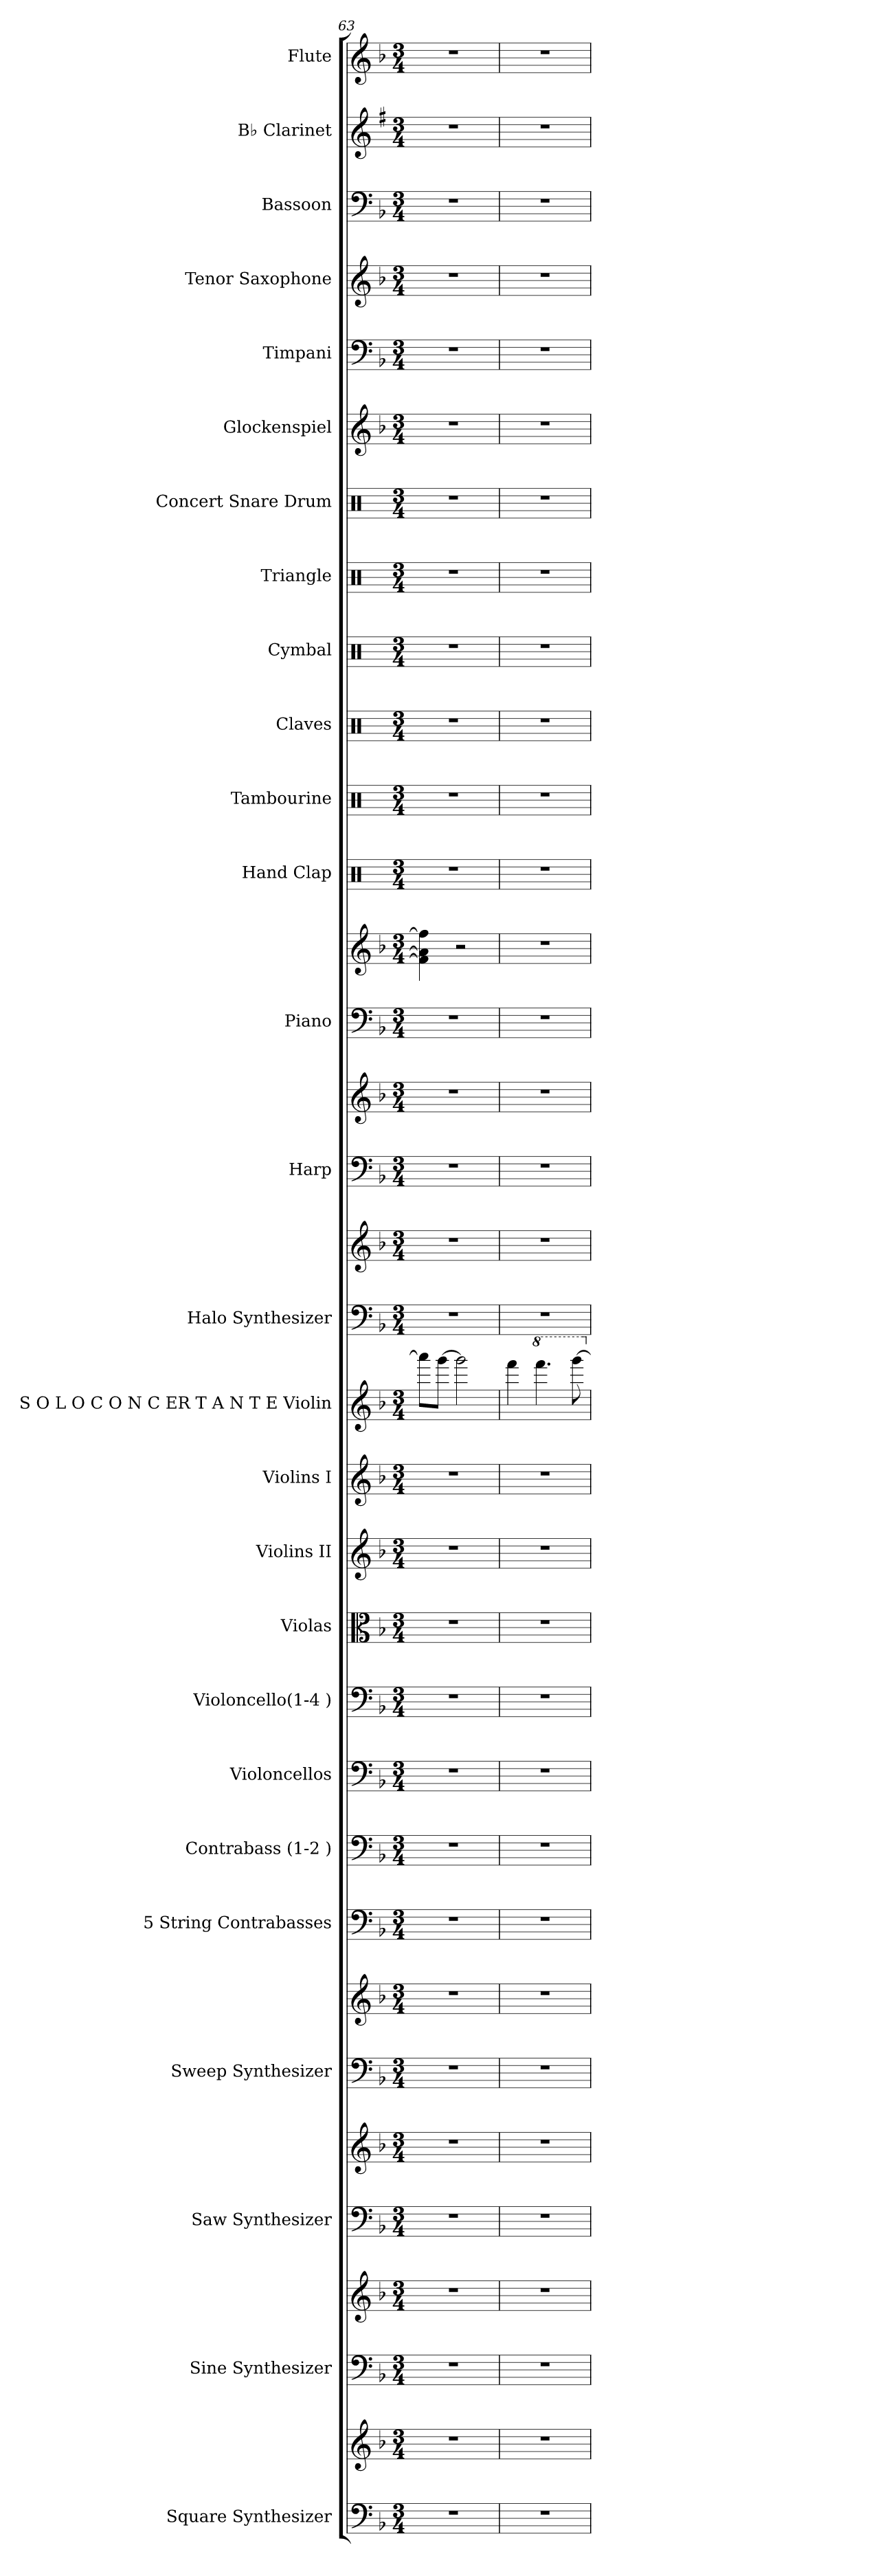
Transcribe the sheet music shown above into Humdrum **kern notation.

**kern	**kern	**kern	**kern	**kern	**kern	**kern	**kern	**kern	**kern	**kern	**kern	**kern	**kern	**kern	**kern	**kern	**kern	**kern	**kern	**kern	**kern	**kern	**kern	**kern	**kern	**kern	**kern	**kern	**kern	**kern	**kern	**kern	**kern
*part27	*part27	*part26	*part26	*part25	*part25	*part24	*part24	*part23	*part22	*part21	*part20	*part19	*part18	*part17	*part16	*part15	*part15	*part14	*part14	*part13	*part13	*part12	*part11	*part10	*part9	*part8	*part7	*part6	*part5	*part4	*part3	*part2	*part1
*staff34	*staff33	*staff32	*staff31	*staff30	*staff29	*staff28	*staff27	*staff26	*staff25	*staff24	*staff23	*staff22	*staff21	*staff20	*staff19	*staff18	*staff17	*staff16	*staff15	*staff14	*staff13	*staff12	*staff11	*staff10	*staff9	*staff8	*staff7	*staff6	*staff5	*staff4	*staff3	*staff2	*staff1
*I"Square Synthesizer	*	*I"Sine Synthesizer	*	*I"Saw Synthesizer	*	*I"Sweep Synthesizer	*	*I"5 String  Contrabasses	*I"Contrabass  (1-2 )	*I"Violoncellos	*I"Violoncello(1-4 )	*I"Violas	*I"Violins  II	*I"Violins  I	*I"S  O  L  O   C O N C ER T A N T E  Violin	*I"Halo Synthesizer	*	*I"Harp	*	*I"Piano	*	*I"Hand Clap	*I"Tambourine	*I"Claves	*I"Cymbal	*I"Triangle	*I"Concert Snare Drum	*I"Glockenspiel	*I"Timpani	*I"Tenor Saxophone	*I"Bassoon	*I"B♭ Clarinet	*I"Flute
*I'Synth.	*	*I'Synth.	*	*I'Synth.	*	*I'Synth.	*	*I'5  Str   Cbs.	*I'Cb.  (1-2 )	*I'Vcs.	*I'Vc.  (1-4 )	*I'Vlas.	*I'Vlns.  II	*I'Vlns.I	*I'S   O  L   O    Vln.	*I'Synth.	*	*I'Hrp.	*	*I'Pno.	*	*I'Hd. Clp.	*I'Tamb.	*I'Clv.	*I'Cym.	*I'Trgl.	*I'Con. Sn.	*I'Glock.	*I'Timp.	*I'T. Sax.	*I'Bsn.	*I'B♭ Cl.	*I'Fl.
*clefF4	*clefG2	*clefF4	*clefG2	*clefF4	*clefG2	*clefF4	*clefG2	*clefF4	*clefF4	*clefF4	*clefF4	*clefC3	*clefG2	*clefG2	*clefG2	*clefF4	*clefG2	*clefF4	*clefG2	*clefF4	*clefG2	*clefX	*clefX	*clefX	*clefX	*clefX	*clefX	*clefG2	*clefF4	*clefG2	*clefF4	*clefG2	*clefG2
*	*	*	*	*	*	*	*	*ITrd7c12	*ITrd7c12	*	*	*	*	*	*	*	*	*	*	*	*	*	*	*	*	*	*	*ITrd-14c-24	*	*ITrd8c14	*	*ITrd1c2	*
*k[b-]	*k[b-]	*k[b-]	*k[b-]	*k[b-]	*k[b-]	*k[b-]	*k[b-]	*k[b-]	*k[b-]	*k[b-]	*k[b-]	*k[b-]	*k[b-]	*k[b-]	*k[b-]	*k[b-]	*k[b-]	*k[b-]	*k[b-]	*k[b-]	*k[b-]	*k[]	*k[]	*k[]	*k[]	*k[]	*k[]	*k[b-]	*k[b-]	*k[b-]	*k[b-]	*k[b-]	*k[b-]
*M3/4	*M3/4	*M3/4	*M3/4	*M3/4	*M3/4	*M3/4	*M3/4	*M3/4	*M3/4	*M3/4	*M3/4	*M3/4	*M3/4	*M3/4	*M3/4	*M3/4	*M3/4	*M3/4	*M3/4	*M3/4	*M3/4	*M3/4	*M3/4	*M3/4	*M3/4	*M3/4	*M3/4	*M3/4	*M3/4	*M3/4	*M3/4	*M3/4	*M3/4
=63	=63	=63	=63	=63	=63	=63	=63	=63	=63	=63	=63	=63	=63	=63	=63	=63	=63	=63	=63	=63	=63	=63	=63	=63	=63	=63	=63	=63	=63	=63	=63	=63	=63
2.r	2.r	2.r	2.r	2.r	2.r	2.r	2.r	2.r	2.r	2.r	2.r	2.r	2.r	2.r	8aaa\L]	2.r	2.r	2.r	2.r	2.r	4f\] 4a\] 4ff\]	2.r	2.r	2.r	2.r	2.r	2.r	2.r	2.r	2.r	2.r	2.r	2.r
.	.	.	.	.	.	.	.	.	.	.	.	.	.	.	[8ggg\J	.	.	.	.	.	.	.	.	.	.	.	.	.	.	.	.	.	.
.	.	.	.	.	.	.	.	.	.	.	.	.	.	.	2ggg\]	.	.	.	.	.	2r	.	.	.	.	.	.	.	.	.	.	.	.
=64	=64	=64	=64	=64	=64	=64	=64	=64	=64	=64	=64	=64	=64	=64	=64	=64	=64	=64	=64	=64	=64	=64	=64	=64	=64	=64	=64	=64	=64	=64	=64	=64	=64
2.r	2.r	2.r	2.r	2.r	2.r	2.r	2.r	2.r	2.r	2.r	2.r	2.r	2.r	2.r	4fff\	2.r	2.r	2.r	2.r	2.r	2.r	2.r	2.r	2.r	2.r	2.r	2.r	2.r	2.r	2.r	2.r	2.r	2.r
*	*	*	*	*	*	*	*	*	*	*	*	*	*	*	*8va	*	*	*	*	*	*	*	*	*	*	*	*	*	*	*	*	*	*
.	.	.	.	.	.	.	.	.	.	.	.	.	.	.	4.ffff\	.	.	.	.	.	.	.	.	.	.	.	.	.	.	.	.	.	.
.	.	.	.	.	.	.	.	.	.	.	.	.	.	.	[8gggg\	.	.	.	.	.	.	.	.	.	.	.	.	.	.	.	.	.	.
*	*	*	*	*	*	*	*	*	*	*	*	*	*	*	*X8va	*	*	*	*	*	*	*	*	*	*	*	*	*	*	*	*	*	*
=	=	=	=	=	=	=	=	=	=	=	=	=	=	=	=	=	=	=	=	=	=	=	=	=	=	=	=	=	=	=	=	=	=
*-	*-	*-	*-	*-	*-	*-	*-	*-	*-	*-	*-	*-	*-	*-	*-	*-	*-	*-	*-	*-	*-	*-	*-	*-	*-	*-	*-	*-	*-	*-	*-	*-	*-
